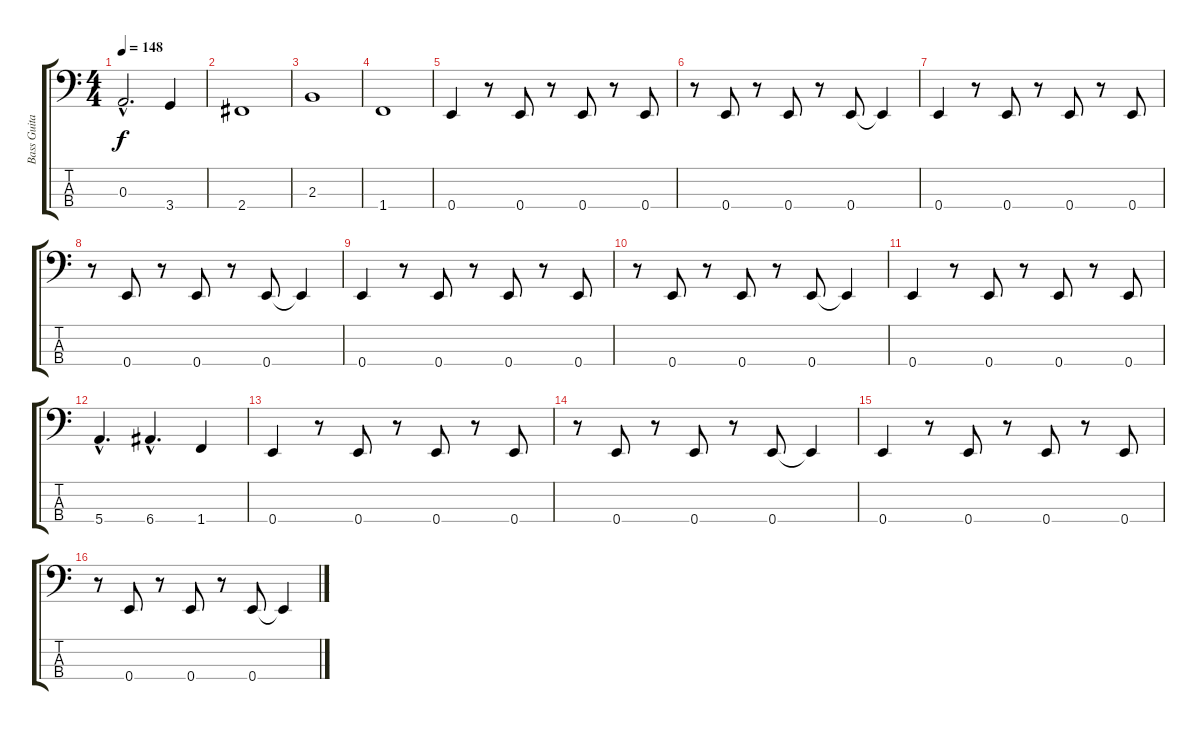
\track ("Bass Guitar" "Bass Guita") {instrument electricbassfinger}
\staff {score tabs}
\tuning (G2 D2 A1 E1) {hide}
\ts (4 4)
\tempo 148
\clef f4
\ks c
0.3{hac}.2{d dy f} 3.4.4 |
2.4.1 |
2.3.1 |
1.4.1 |
0.4.4 r.8 0.4.8 r.8 0.4.8 r.8 0.4.8 |
r.8 0.4.8 r.8 0.4.8 r.8 0.4.8 0.4{t}.4 |
0.4.4 r.8 0.4.8 r.8 0.4.8 r.8 0.4.8 |
r.8 0.4.8 r.8 0.4.8 r.8 0.4.8 0.4{t}.4 |
0.4.4 r.8 0.4.8 r.8 0.4.8 r.8 0.4.8 |
r.8 0.4.8 r.8 0.4.8 r.8 0.4.8 0.4{t}.4 |
0.4.4 r.8 0.4.8 r.8 0.4.8 r.8 0.4.8 |
5.4{hac}.4{d} 6.4{hac}.4{d} 1.4.4 |
0.4.4 r.8 0.4.8 r.8 0.4.8 r.8 0.4.8 |
r.8 0.4.8 r.8 0.4.8 r.8 0.4.8 0.4{t}.4 |
0.4.4 r.8 0.4.8 r.8 0.4.8 r.8 0.4.8 |
r.8 0.4.8 r.8 0.4.8 r.8 0.4.8 0.4{t}.4
